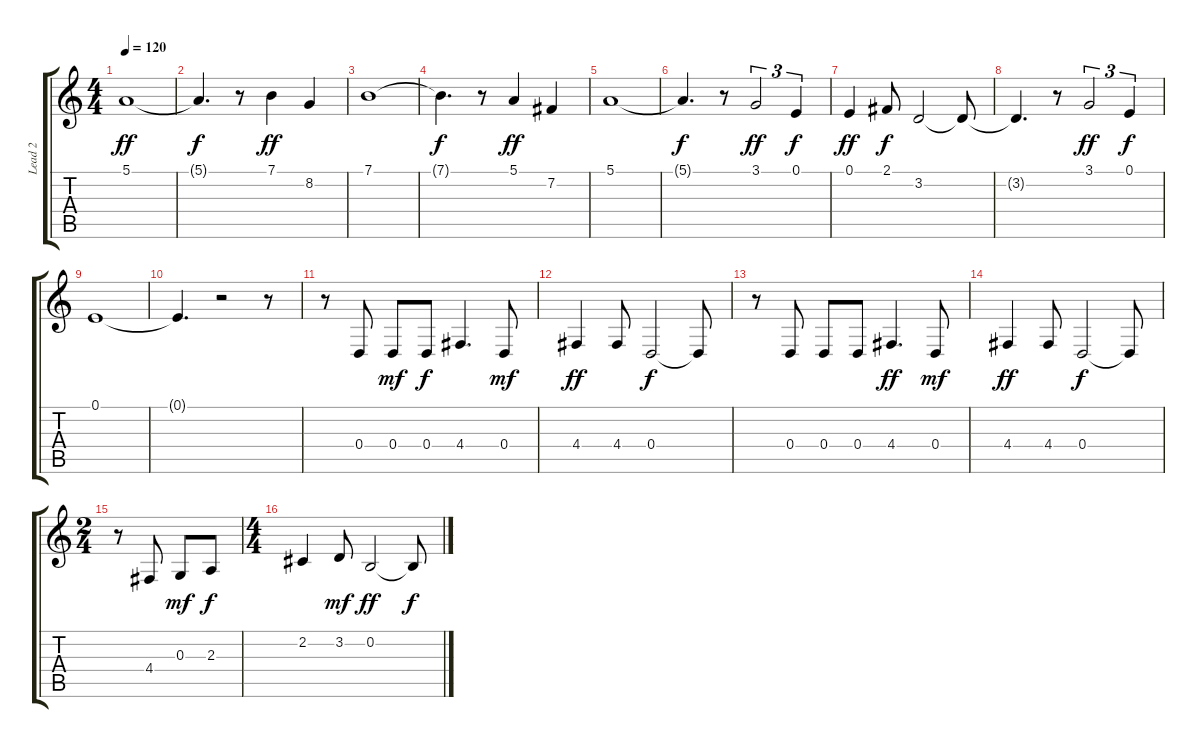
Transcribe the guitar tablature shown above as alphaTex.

\track ("Lead 2" "Lead 2") {instrument lead8bassandlead}
\staff {score tabs}
\tuning (E4 B3 G3 D3 A2 E2) {hide}
\ts (4 4)
\tempo 120
\clef g2
\ks c
5.1.1{dy ff} |
5.1{t}.4{d dy f} r.8 7.1.4{dy ff} 8.2.4 |
7.1.1 |
7.1{t}.4{d dy f} r.8 5.1.4{dy ff} 7.2.4 |
5.1.1 |
5.1{t}.4{d dy f} r.8 3.1.2{tu (3 2) dy ff} 0.1.4{tu (3 2) dy f} |
0.1.4{dy ff} 2.1.8{dy f} 3.2.2 3.2{t}.8 |
3.2{t}.4{d} r.8 3.1.2{tu (3 2) dy ff} 0.1.4{tu (3 2) dy f} |
0.1.1 |
0.1{t}.4{d} r.2 r.8 |
r.8 0.4.8 0.4.8{dy mf} 0.4.8{dy f} 4.4.4{d} 0.4.8{dy mf} |
4.4.4{dy ff} 4.4.8 0.4.2{dy f} 0.4{t}.8 |
r.8 0.4.8 0.4.8 0.4.8 4.4.4{d dy ff} 0.4.8{dy mf} |
4.4.4{dy ff} 4.4.8 0.4.2{dy f} 0.4{t}.8 |
\ts (2 4)
r.8 4.4.8 0.3.8{dy mf} 2.3.8{dy f} |
\ts (4 4)
2.2.4 3.2.8{dy mf} 0.2.2{dy ff} 0.2{t}.8{dy f}
